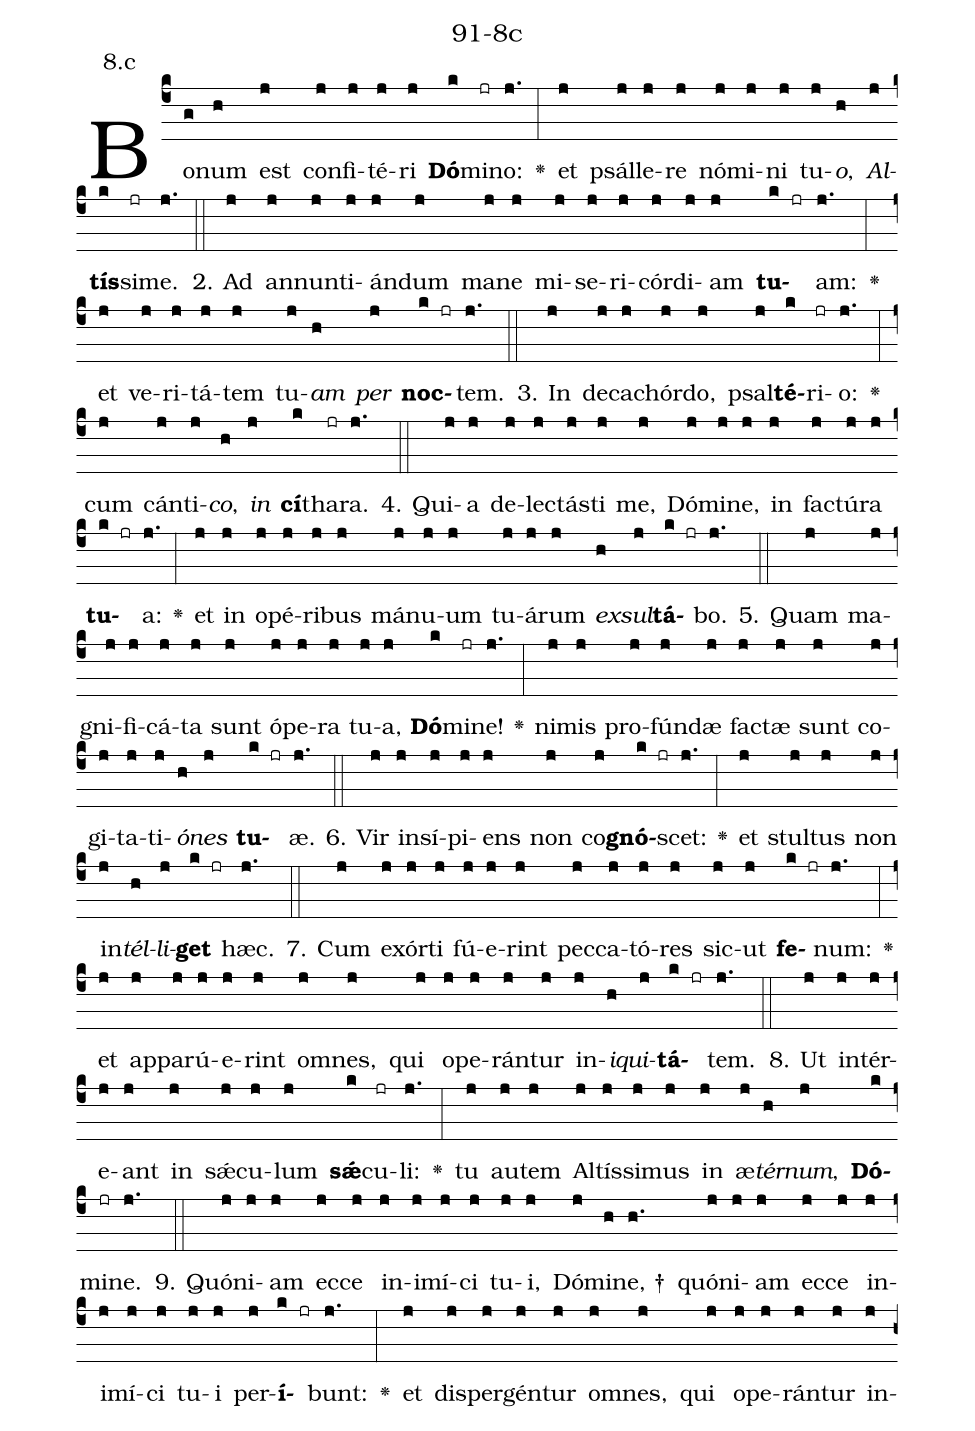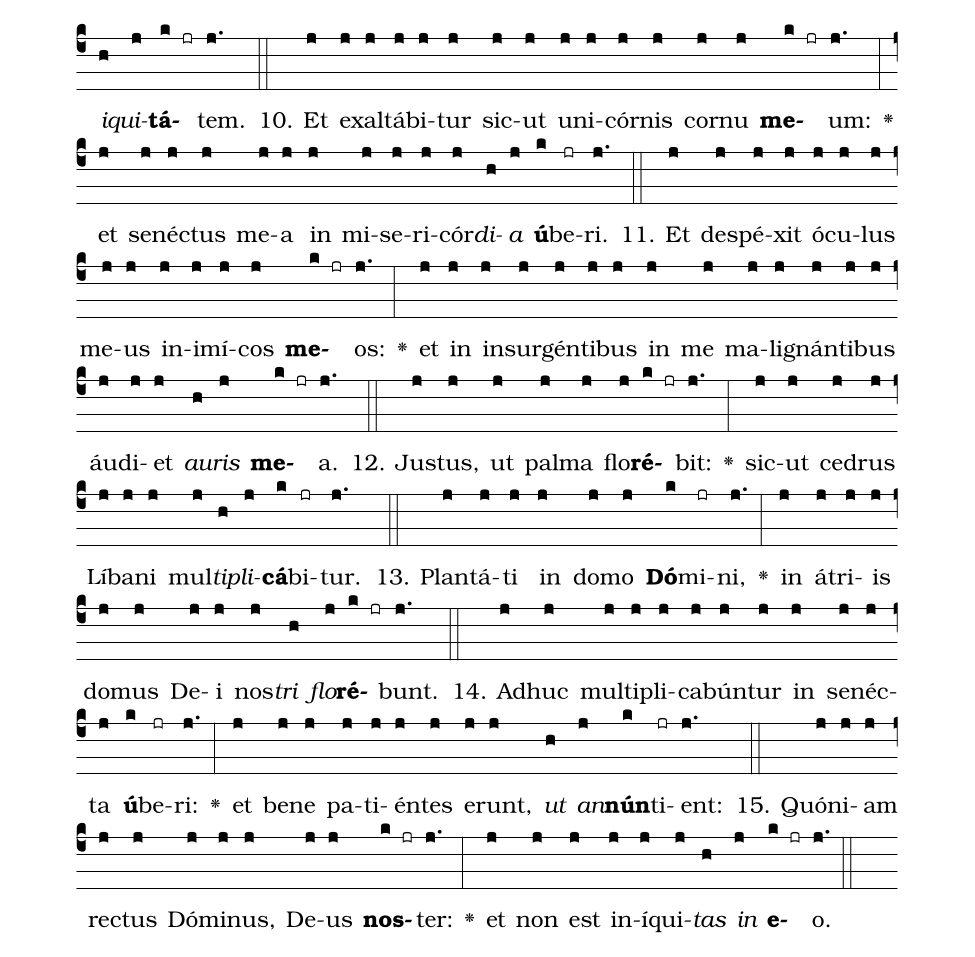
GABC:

name: 91-8c;
annotation: 8.c;
%%
(c4)Bo(g)num(h) est(j) con(j)fi(j)té(j)ri(j) <b>Dó</b>(k)mi(jr)no:(j.) <v>\greheightstar</v>(:) et(j) psál(j)le(j)re(j) nó(j)mi(j)ni(j) tu(j)<i>o</i>,(h) <i>Al</i>(j)<b>tís</b>(k)si(jr)me.(j.) (::)
2. Ad(j) an(j)nun(j)ti(j)án(j)dum(j) ma(j)ne(j) mi(j)se(j)ri(j)cór(j)di(j)am(j) <b>tu</b>(k jr)am:(j.) <v>\greheightstar</v>(:) et(j) ve(j)ri(j)tá(j)tem(j) tu(j)<i>am</i>(h) <i>per</i>(j) <b>noc</b>(k jr)tem.(j.) (::)
3. In(j) de(j)ca(j)chór(j)do,(j) psal(j)<b>té</b>(k)ri(jr)o:(j.) <v>\greheightstar</v>(:) cum(j) cán(j)ti(j)<i>co</i>,(h) <i>in</i>(j) <b>cí</b>(k)tha(jr)ra.(j.) (::)
4. Qui(j)a(j) de(j)lec(j)tás(j)ti(j) me,(j) Dó(j)mi(j)ne,(j) in(j) fac(j)tú(j)ra(j) <b>tu</b>(k jr)a:(j.) <v>\greheightstar</v>(:) et(j) in(j) o(j)pé(j)ri(j)bus(j) má(j)nu(j)um(j) tu(j)á(j)rum(j) <i>ex</i>(h)<i>sul</i>(j)<b>tá</b>(k jr)bo.(j.) (::)
5. Quam(j) ma(j)gni(j)fi(j)cá(j)ta(j) sunt(j) ó(j)pe(j)ra(j) tu(j)a,(j) <b>Dó</b>(k)mi(jr)ne!(j.) <v>\greheightstar</v>(:) ni(j)mis(j) pro(j)fún(j)dæ(j) fac(j)tæ(j) sunt(j) co(j)gi(j)ta(j)ti(j)<i>ó</i>(h)<i>nes</i>(j) <b>tu</b>(k jr)æ.(j.) (::)
6. Vir(j) in(j)sí(j)pi(j)ens(j) non(j) co(j)<b>gnó</b>(k jr)scet:(j.) <v>\greheightstar</v>(:) et(j) stul(j)tus(j) non(j) in(j)<i>tél</i>(h)<i>li</i>(j)<b>get</b>(k jr) hæc.(j.) (::)
7. Cum(j) ex(j)ór(j)ti(j) fú(j)e(j)rint(j) pec(j)ca(j)tó(j)res(j) sic(j)ut(j) <b>fe</b>(k jr)num:(j.) <v>\greheightstar</v>(:) et(j) ap(j)pa(j)rú(j)e(j)rint(j) om(j)nes,(j) qui(j) o(j)pe(j)rán(j)tur(j) in(j)<i>i</i>(h)<i>qui</i>(j)<b>tá</b>(k jr)tem.(j.) (::)
8. Ut(j) in(j)tér(j)e(j)ant(j) in(j) sǽ(j)cu(j)lum(j) <b>sǽ</b>(k)cu(jr)li:(j.) <v>\greheightstar</v>(:) tu(j) au(j)tem(j) Al(j)tís(j)si(j)mus(j) in(j) æ(j)<i>tér</i>(h)<i>num</i>,(j) <b>Dó</b>(k)mi(jr)ne.(j.) (::)
9. Quón(j)i(j)am(j) ec(j)ce(j) in(j)i(j)mí(j)ci(j) tu(j)i,(j) Dó(j)mi(h)ne, †(h.) quón(j)i(j)am(j) ec(j)ce(j) in(j)i(j)mí(j)ci(j) tu(j)i(j) per(j)<b>í</b>(k jr)bunt:(j.) <v>\greheightstar</v>(:) et(j) di(j)sper(j)gén(j)tur(j) om(j)nes,(j) qui(j) o(j)pe(j)rán(j)tur(j) in(j)<i>i</i>(h)<i>qui</i>(j)<b>tá</b>(k jr)tem.(j.) (::)
10. Et(j) ex(j)al(j)tá(j)bi(j)tur(j) sic(j)ut(j) u(j)ni(j)cór(j)nis(j) cor(j)nu(j) <b>me</b>(k jr)um:(j.) <v>\greheightstar</v>(:) et(j) se(j)néc(j)tus(j) me(j)a(j) in(j) mi(j)se(j)ri(j)cór(j)<i>di</i>(h)<i>a</i>(j) <b>ú</b>(k)be(jr)ri.(j.) (::)
11. Et(j) de(j)spé(j)xit(j) ó(j)cu(j)lus(j) me(j)us(j) in(j)i(j)mí(j)cos(j) <b>me</b>(k jr)os:(j.) <v>\greheightstar</v>(:) et(j) in(j) in(j)sur(j)gén(j)ti(j)bus(j) in(j) me(j) ma(j)li(j)gnán(j)ti(j)bus(j) áu(j)di(j)et(j) <i>au</i>(h)<i>ris</i>(j) <b>me</b>(k jr)a.(j.) (::)
12. Jus(j)tus,(j) ut(j) pal(j)ma(j) flo(j)<b>ré</b>(k jr)bit:(j.) <v>\greheightstar</v>(:) sic(j)ut(j) ce(j)drus(j) Lí(j)ba(j)ni(j) mul(j)<i>ti</i>(h)<i>pli</i>(j)<b>cá</b>(k)bi(jr)tur.(j.) (::)
13. Plan(j)tá(j)ti(j) in(j) do(j)mo(j) <b>Dó</b>(k)mi(jr)ni,(j.) <v>\greheightstar</v>(:) in(j) á(j)tri(j)is(j) do(j)mus(j) De(j)i(j) nos(j)<i>tri</i>(h) <i>flo</i>(j)<b>ré</b>(k jr)bunt.(j.) (::)
14. Ad(j)huc(j) mul(j)ti(j)pli(j)ca(j)bún(j)tur(j) in(j) se(j)néc(j)ta(j) <b>ú</b>(k)be(jr)ri:(j.) <v>\greheightstar</v>(:) et(j) be(j)ne(j) pa(j)ti(j)én(j)tes(j) e(j)runt,(j) <i>ut</i>(h) <i>an</i>(j)<b>nún</b>(k)ti(jr)ent:(j.) (::)
15. Quón(j)i(j)am(j) rec(j)tus(j) Dó(j)mi(j)nus,(j) De(j)us(j) <b>nos</b>(k jr)ter:(j.) <v>\greheightstar</v>(:) et(j) non(j) est(j) in(j)í(j)qui(j)<i>tas</i>(h) <i>in</i>(j) <b>e</b>(k jr)o.(j.) (::)
